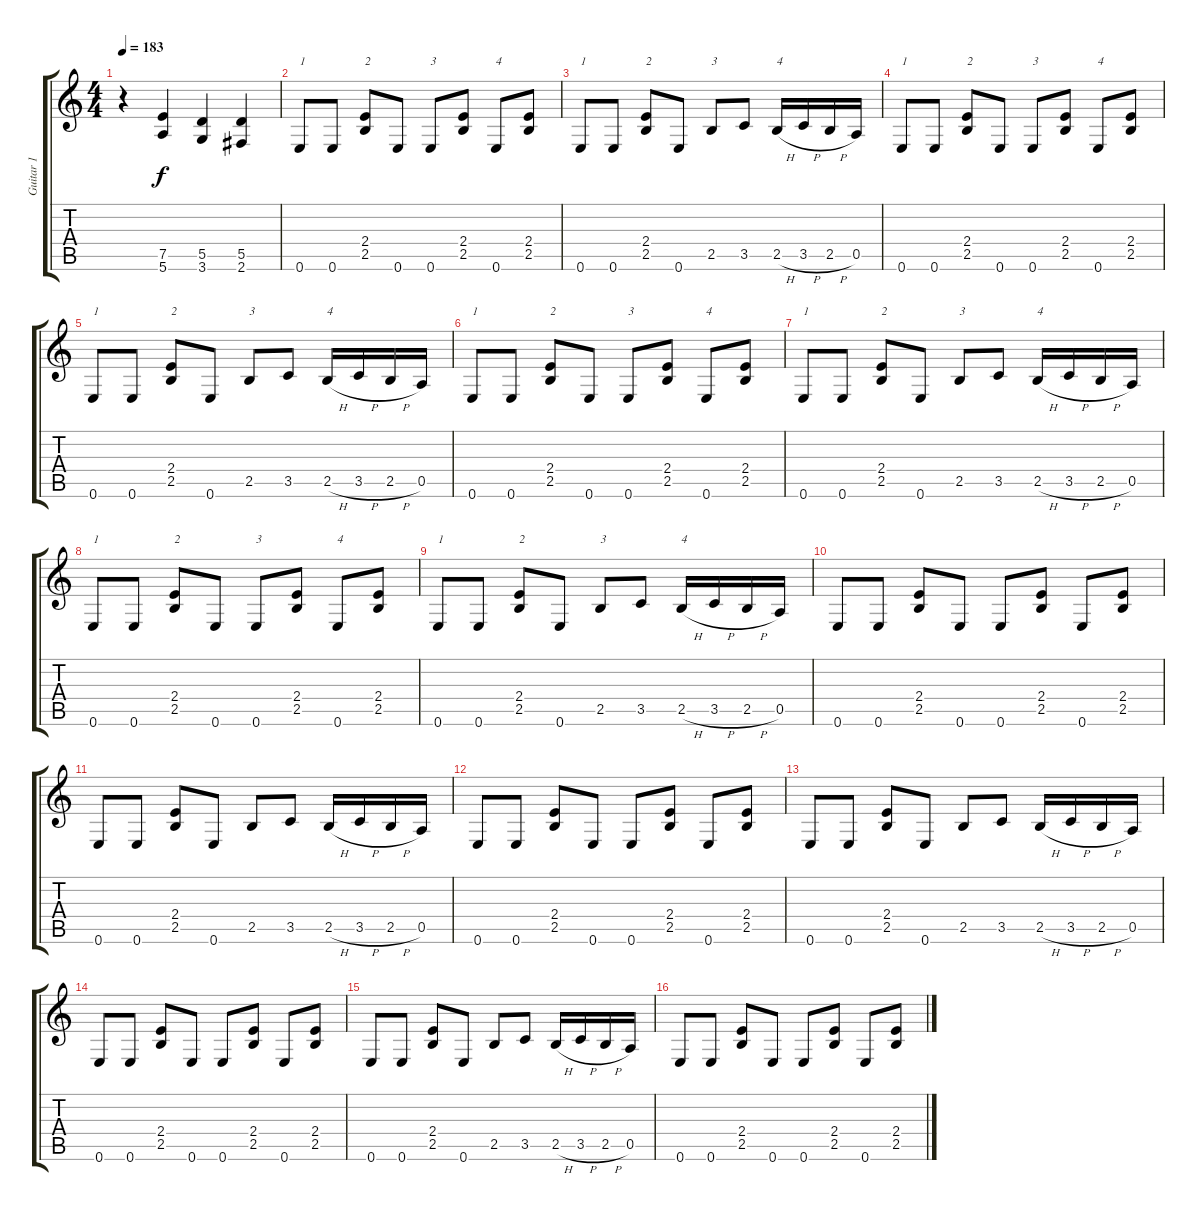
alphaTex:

\track ("Guitar 1" "Guitar 1") {instrument distortionguitar}
\staff {score tabs}
\tuning (E4 B3 G3 D3 A2 E2) {hide}
\ts (4 4)
\tempo 183
\clef g2
\ks c
r.4{dy f} (7.5 5.6).4 (5.5 3.6).4 (5.5 2.6).4 |
0.6.8{txt "1"} 0.6.8 (2.4 2.5).8{txt "2"} 0.6.8 0.6.8{txt "3"} (2.4 2.5).8 0.6.8{txt "4"} (2.4 2.5).8 |
0.6.8{txt "1"} 0.6.8 (2.4 2.5).8{txt "2"} 0.6.8 2.5.8{txt "3"} 3.5.8 2.5{h}.16{txt "4"} 3.5{h}.16 2.5{h}.16 0.5.16 |
0.6.8{txt "1"} 0.6.8 (2.4 2.5).8{txt "2"} 0.6.8 0.6.8{txt "3"} (2.4 2.5).8 0.6.8{txt "4"} (2.4 2.5).8 |
0.6.8{txt "1"} 0.6.8 (2.4 2.5).8{txt "2"} 0.6.8 2.5.8{txt "3"} 3.5.8 2.5{h}.16{txt "4"} 3.5{h}.16 2.5{h}.16 0.5.16 |
0.6.8{txt "1"} 0.6.8 (2.4 2.5).8{txt "2"} 0.6.8 0.6.8{txt "3"} (2.4 2.5).8 0.6.8{txt "4"} (2.4 2.5).8 |
0.6.8{txt "1"} 0.6.8 (2.4 2.5).8{txt "2"} 0.6.8 2.5.8{txt "3"} 3.5.8 2.5{h}.16{txt "4"} 3.5{h}.16 2.5{h}.16 0.5.16 |
0.6.8{txt "1"} 0.6.8 (2.4 2.5).8{txt "2"} 0.6.8 0.6.8{txt "3"} (2.4 2.5).8 0.6.8{txt "4"} (2.4 2.5).8 |
0.6.8{txt "1"} 0.6.8 (2.4 2.5).8{txt "2"} 0.6.8 2.5.8{txt "3"} 3.5.8 2.5{h}.16{txt "4"} 3.5{h}.16 2.5{h}.16 0.5.16 |
0.6.8 0.6.8 (2.4 2.5).8 0.6.8 0.6.8 (2.4 2.5).8 0.6.8 (2.4 2.5).8 |
0.6.8 0.6.8 (2.4 2.5).8 0.6.8 2.5.8 3.5.8 2.5{h}.16 3.5{h}.16 2.5{h}.16 0.5.16 |
0.6.8 0.6.8 (2.4 2.5).8 0.6.8 0.6.8 (2.4 2.5).8 0.6.8 (2.4 2.5).8 |
0.6.8 0.6.8 (2.4 2.5).8 0.6.8 2.5.8 3.5.8 2.5{h}.16 3.5{h}.16 2.5{h}.16 0.5.16 |
0.6.8 0.6.8 (2.4 2.5).8 0.6.8 0.6.8 (2.4 2.5).8 0.6.8 (2.4 2.5).8 |
0.6.8 0.6.8 (2.4 2.5).8 0.6.8 2.5.8 3.5.8 2.5{h}.16 3.5{h}.16 2.5{h}.16 0.5.16 |
0.6.8 0.6.8 (2.4 2.5).8 0.6.8 0.6.8 (2.4 2.5).8 0.6.8 (2.4 2.5).8
